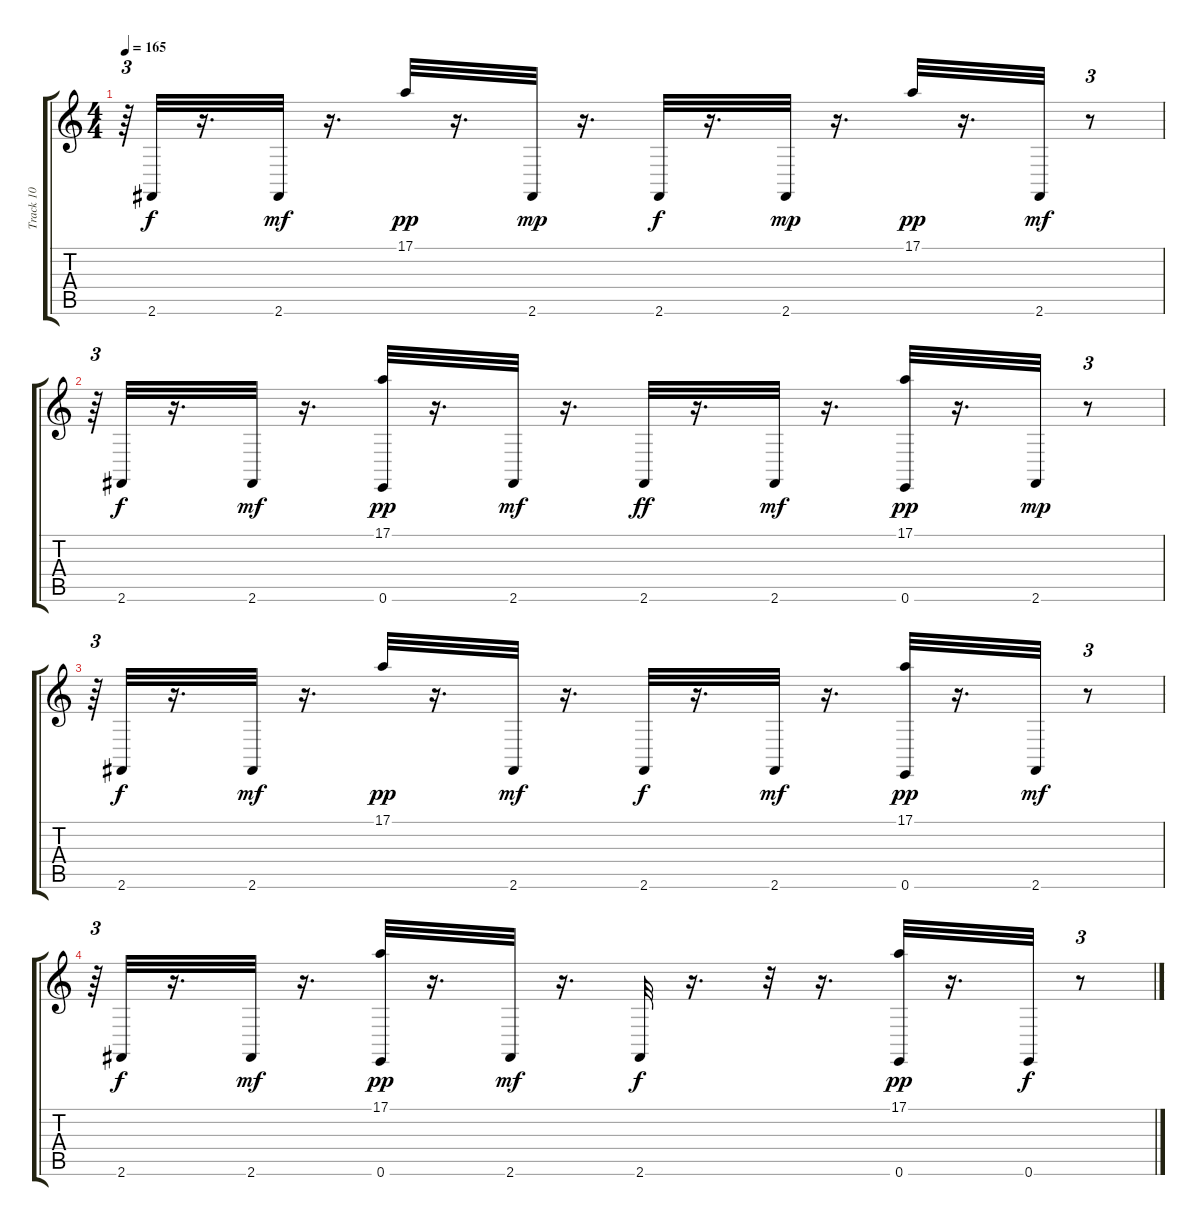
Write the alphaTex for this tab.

\track ("Track 10" "Track 10") {instrument melodictom}
\staff {score tabs}
\tuning (E4 B3 G3 D3 A2 E2) {hide}
\ts (4 4)
\tempo 165
\clef g2
\ks c
r.64{tu (3 2) dy mf} 2.6.32{dy f} r.16{d} 2.6.32{dy mf} r.16{d} 17.1.32{dy pp} r.16{d} 2.6.32{dy mp} r.16{d} 2.6.32{dy f} r.16{d} 2.6.32{dy mp} r.16{d} 17.1.32{dy pp} r.16{d} 2.6.32{dy mf} r.8{tu (3 2)} |
r.64{tu (3 2)} 2.6.32{dy f} r.16{d} 2.6.32{dy mf} r.16{d} (17.1 0.6).32{dy pp} r.16{d} 2.6.32{dy mf} r.16{d} 2.6.32{dy ff} r.16{d} 2.6.32{dy mf} r.16{d} (17.1 0.6).32{dy pp} r.16{d} 2.6.32{dy mp} r.8{tu (3 2)} |
r.64{tu (3 2)} 2.6.32{dy f} r.16{d} 2.6.32{dy mf} r.16{d} 17.1.32{dy pp} r.16{d} 2.6.32{dy mf} r.16{d} 2.6.32{dy f} r.16{d} 2.6.32{dy mf} r.16{d} (17.1 0.6).32{dy pp} r.16{d} 2.6.32{dy mf} r.8{tu (3 2)} |
r.64{tu (3 2)} 2.6.32{dy f} r.16{d} 2.6.32{dy mf} r.16{d} (17.1 0.6).32{dy pp} r.16{d} 2.6.32{dy mf} r.16{d} 2.6.32{dy f} r.16{d} r.32 r.16{d} (17.1 0.6).32{dy pp} r.16{d} 0.6.32{dy f} r.8{tu (3 2)}
